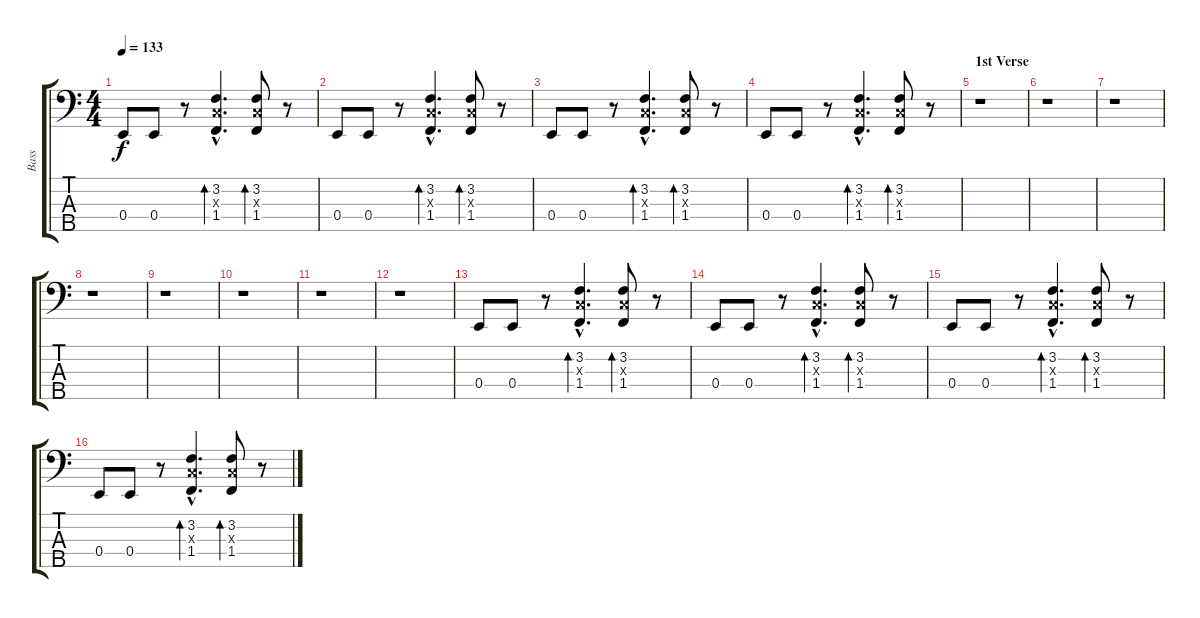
\track ("Bass" "Bass") {instrument electricbasspick}
\staff {score tabs}
\tuning (G2 D2 A1 E1 B0) {hide}
\ts (4 4)
\tempo 133
\clef f4
\ks c
0.4.8{dy f} 0.4.8 r.8 (3.2{hac} 3.3{hac x} 1.4{hac}).4{d bd 60} (3.2 3.3{x} 1.4).8{bd 60} r.8 |
0.4.8 0.4.8 r.8 (3.2{hac} 3.3{hac x} 1.4{hac}).4{d bd 60} (3.2 3.3{x} 1.4).8{bd 60} r.8 |
0.4.8 0.4.8 r.8 (3.2{hac} 3.3{hac x} 1.4{hac}).4{d bd 60} (3.2 3.3{x} 1.4).8{bd 60} r.8 |
0.4.8 0.4.8 r.8 (3.2{hac} 3.3{hac x} 1.4{hac}).4{d bd 60} (3.2 3.3{x} 1.4).8{bd 60} r.8 |
\section ("" "1st Verse")
r.1 |
r.1 |
r.1 |
r.1 |
r.1 |
r.1 |
r.1 |
r.1 |
0.4.8 0.4.8 r.8 (3.2{hac} 3.3{hac x} 1.4{hac}).4{d bd 60} (3.2 3.3{x} 1.4).8{bd 60} r.8 |
0.4.8 0.4.8 r.8 (3.2{hac} 3.3{hac x} 1.4{hac}).4{d bd 60} (3.2 3.3{x} 1.4).8{bd 60} r.8 |
0.4.8 0.4.8 r.8 (3.2{hac} 3.3{hac x} 1.4{hac}).4{d bd 60} (3.2 3.3{x} 1.4).8{bd 60} r.8 |
0.4.8 0.4.8 r.8 (3.2{hac} 3.3{hac x} 1.4{hac}).4{d bd 60} (3.2 3.3{x} 1.4).8{bd 60} r.8
